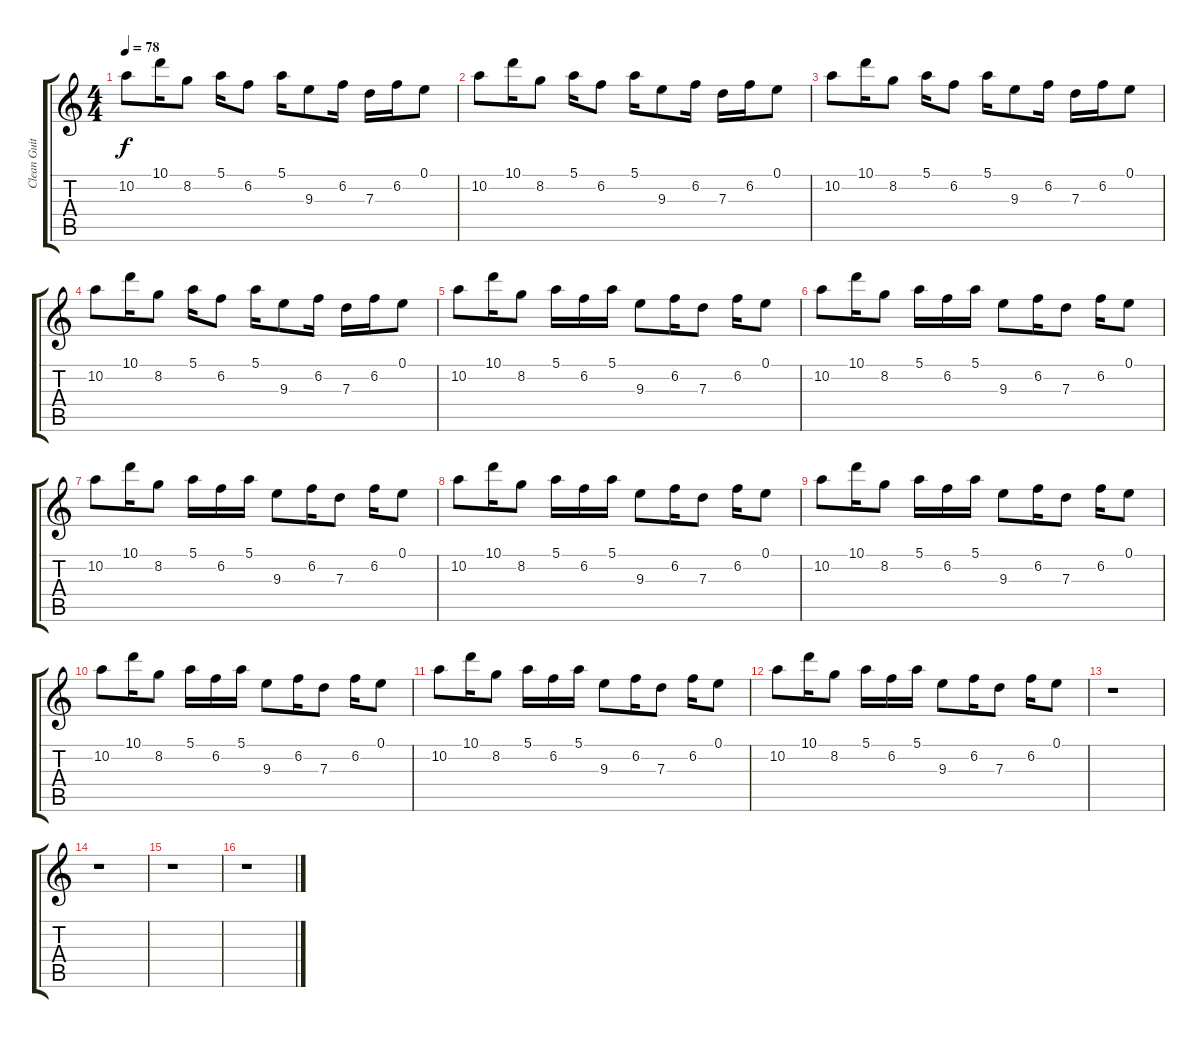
\track ("Clean Guitar" "Clean Guit") {instrument electricguitarclean}
\staff {score tabs}
\tuning (E4 B3 G3 D3 A2 E2) {hide}
\ts (4 4)
\tempo 78
\clef g2
\ks c
10.2.8{dy f instrument electricguitarclean} 10.1.16 8.2.8 5.1.16 6.2.8 5.1.16 9.3.8 6.2.16 7.3.16 6.2.16 0.1.8 |
10.2.8 10.1.16 8.2.8 5.1.16 6.2.8 5.1.16 9.3.8 6.2.16 7.3.16 6.2.16 0.1.8 |
10.2.8 10.1.16 8.2.8 5.1.16 6.2.8 5.1.16 9.3.8 6.2.16 7.3.16 6.2.16 0.1.8 |
10.2.8 10.1.16 8.2.8 5.1.16 6.2.8 5.1.16 9.3.8 6.2.16 7.3.16 6.2.16 0.1.8 |
10.2.8 10.1.16 8.2.8 5.1.16 6.2.16 5.1.16 9.3.8 6.2.16 7.3.8 6.2.16 0.1.8 |
10.2.8 10.1.16 8.2.8 5.1.16 6.2.16 5.1.16 9.3.8 6.2.16 7.3.8 6.2.16 0.1.8 |
10.2.8 10.1.16 8.2.8 5.1.16 6.2.16 5.1.16 9.3.8 6.2.16 7.3.8 6.2.16 0.1.8 |
10.2.8 10.1.16 8.2.8 5.1.16 6.2.16 5.1.16 9.3.8 6.2.16 7.3.8 6.2.16 0.1.8 |
10.2.8 10.1.16 8.2.8 5.1.16 6.2.16 5.1.16 9.3.8 6.2.16 7.3.8 6.2.16 0.1.8 |
10.2.8 10.1.16 8.2.8 5.1.16 6.2.16 5.1.16 9.3.8 6.2.16 7.3.8 6.2.16 0.1.8 |
10.2.8 10.1.16 8.2.8 5.1.16 6.2.16 5.1.16 9.3.8 6.2.16 7.3.8 6.2.16 0.1.8 |
10.2.8 10.1.16 8.2.8 5.1.16 6.2.16 5.1.16 9.3.8 6.2.16 7.3.8 6.2.16 0.1.8 |
r.1 |
r.1 |
r.1 |
r.1
